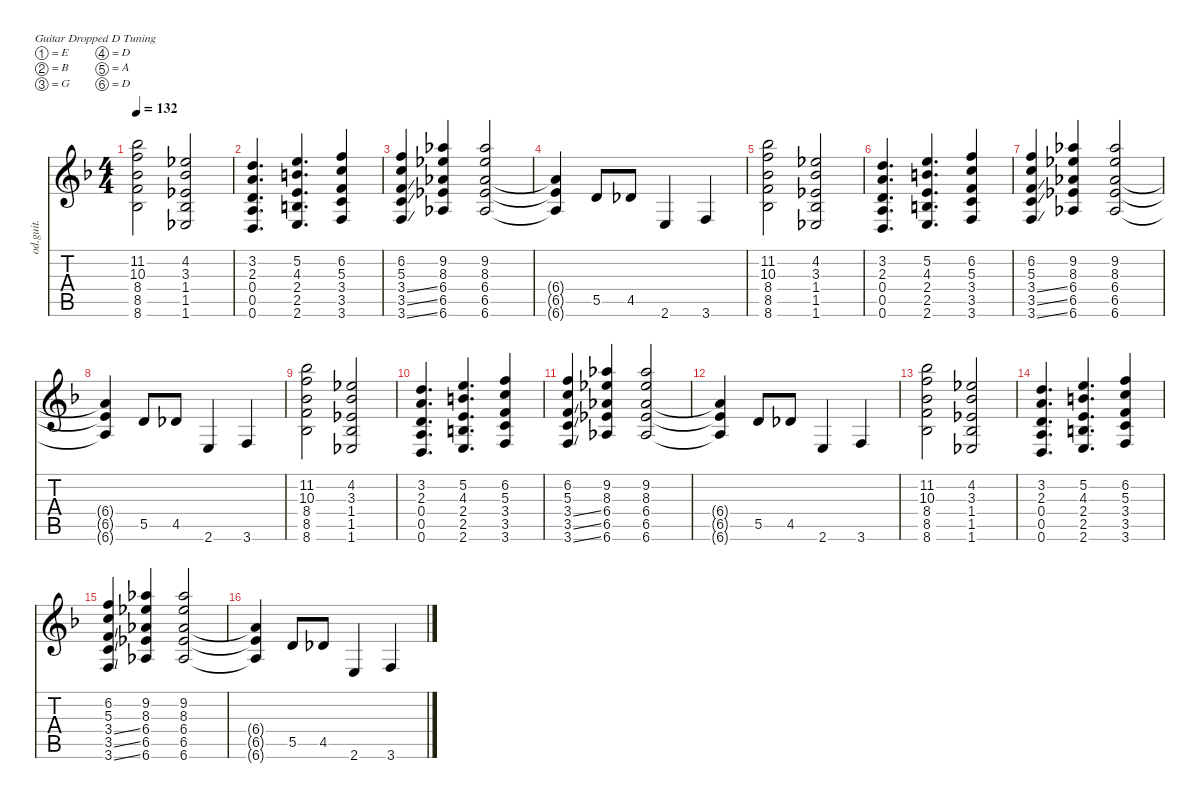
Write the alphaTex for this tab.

\defaultSystemsLayout 4
\hideDynamics
\bracketExtendMode nobrackets
\otherSystemsTrackNameOrientation horizontal
\track ("Rhythm Guitar" "od.guit.") {instrument overdrivenguitar}
\staff {score tabs}
\tuning (E4 B3 G3 D3 A2 D2)
\ts (4 4)
\tempo 132
\clef g2
\ks dminor
(11.2{acc b} 10.3{acc forcenatural} 8.4{acc b} 8.5{acc forcenatural} 8.6{acc b}).2{dy f} (4.2{acc b} 3.3{acc b} 1.4{acc b} 1.5{acc b} 1.6{acc b}).2 |
(3.2{acc forcenatural} 2.3{acc forcenatural} 0.4{acc forcenatural} 0.5{acc forcenatural} 0.6{acc forcenatural}).4{d} (5.2{acc forcenatural} 4.3{acc forcenatural} 2.4{acc forcenatural} 2.5{acc forcenatural} 2.6{acc forcenatural}).4{d} (6.2{acc forcenatural} 5.3{acc forcenatural} 3.4{acc forcenatural} 3.5{acc forcenatural} 3.6{acc forcenatural}).4 |
(6.2{acc forcenatural} 5.3{acc forcenatural} 3.4{ss acc forcenatural} 3.5{ss acc forcenatural} 3.6{ss acc forcenatural}).4 (9.2{acc b} 8.3{acc b} 6.4{acc b} 6.5{acc b} 6.6{acc b}).4 (9.2{acc b} 8.3{acc b} 6.4{acc b} 6.5{acc b} 6.6{acc b}).2 |
(6.4{t acc b} 6.5{t acc b} 6.6{t acc b}).4 5.5{acc forcenatural}.8 4.5{acc b}.8 2.6{acc forcenatural}.4 3.6{acc forcenatural}.4 |
(11.2{acc b} 10.3{acc forcenatural} 8.4{acc b} 8.5{acc forcenatural} 8.6{acc b}).2 (4.2{acc b} 3.3{acc b} 1.4{acc b} 1.5{acc b} 1.6{acc b}).2 |
(3.2{acc forcenatural} 2.3{acc forcenatural} 0.4{acc forcenatural} 0.5{acc forcenatural} 0.6{acc forcenatural}).4{d} (5.2{acc forcenatural} 4.3{acc forcenatural} 2.4{acc forcenatural} 2.5{acc forcenatural} 2.6{acc forcenatural}).4{d} (6.2{acc forcenatural} 5.3{acc forcenatural} 3.4{acc forcenatural} 3.5{acc forcenatural} 3.6{acc forcenatural}).4 |
(6.2{acc forcenatural} 5.3{acc forcenatural} 3.4{ss acc forcenatural} 3.5{ss acc forcenatural} 3.6{ss acc forcenatural}).4 (9.2{acc b} 8.3{acc b} 6.4{acc b} 6.5{acc b} 6.6{acc b}).4 (9.2{acc b} 8.3{acc b} 6.4{acc b} 6.5{acc b} 6.6{acc b}).2 |
(6.4{t acc b} 6.5{t acc b} 6.6{t acc b}).4 5.5{acc forcenatural}.8 4.5{acc b}.8 2.6{acc forcenatural}.4 3.6{acc forcenatural}.4 |
(11.2{acc b} 10.3{acc forcenatural} 8.4{acc b} 8.5{acc forcenatural} 8.6{acc b}).2 (4.2{acc b} 3.3{acc b} 1.4{acc b} 1.5{acc b} 1.6{acc b}).2 |
(3.2{acc forcenatural} 2.3{acc forcenatural} 0.4{acc forcenatural} 0.5{acc forcenatural} 0.6{acc forcenatural}).4{d} (5.2{acc forcenatural} 4.3{acc forcenatural} 2.4{acc forcenatural} 2.5{acc forcenatural} 2.6{acc forcenatural}).4{d} (6.2{acc forcenatural} 5.3{acc forcenatural} 3.4{acc forcenatural} 3.5{acc forcenatural} 3.6{acc forcenatural}).4 |
(6.2{acc forcenatural} 5.3{acc forcenatural} 3.4{ss acc forcenatural} 3.5{ss acc forcenatural} 3.6{ss acc forcenatural}).4 (9.2{acc b} 8.3{acc b} 6.4{acc b} 6.5{acc b} 6.6{acc b}).4 (9.2{acc b} 8.3{acc b} 6.4{acc b} 6.5{acc b} 6.6{acc b}).2 |
(6.4{t acc b} 6.5{t acc b} 6.6{t acc b}).4 5.5{acc forcenatural}.8 4.5{acc b}.8 2.6{acc forcenatural}.4 3.6{acc forcenatural}.4 |
(11.2{acc b} 10.3{acc forcenatural} 8.4{acc b} 8.5{acc forcenatural} 8.6{acc b}).2 (4.2{acc b} 3.3{acc b} 1.4{acc b} 1.5{acc b} 1.6{acc b}).2 |
(3.2{acc forcenatural} 2.3{acc forcenatural} 0.4{acc forcenatural} 0.5{acc forcenatural} 0.6{acc forcenatural}).4{d} (5.2{acc forcenatural} 4.3{acc forcenatural} 2.4{acc forcenatural} 2.5{acc forcenatural} 2.6{acc forcenatural}).4{d} (6.2{acc forcenatural} 5.3{acc forcenatural} 3.4{acc forcenatural} 3.5{acc forcenatural} 3.6{acc forcenatural}).4 |
(6.2{acc forcenatural} 5.3{acc forcenatural} 3.4{ss acc forcenatural} 3.5{ss acc forcenatural} 3.6{ss acc forcenatural}).4 (9.2{acc b} 8.3{acc b} 6.4{acc b} 6.5{acc b} 6.6{acc b}).4 (9.2{acc b} 8.3{acc b} 6.4{acc b} 6.5{acc b} 6.6{acc b}).2 |
(6.4{t acc b} 6.5{t acc b} 6.6{t acc b}).4 5.5{acc forcenatural}.8 4.5{acc b}.8 2.6{acc forcenatural}.4 3.6{acc forcenatural}.4
